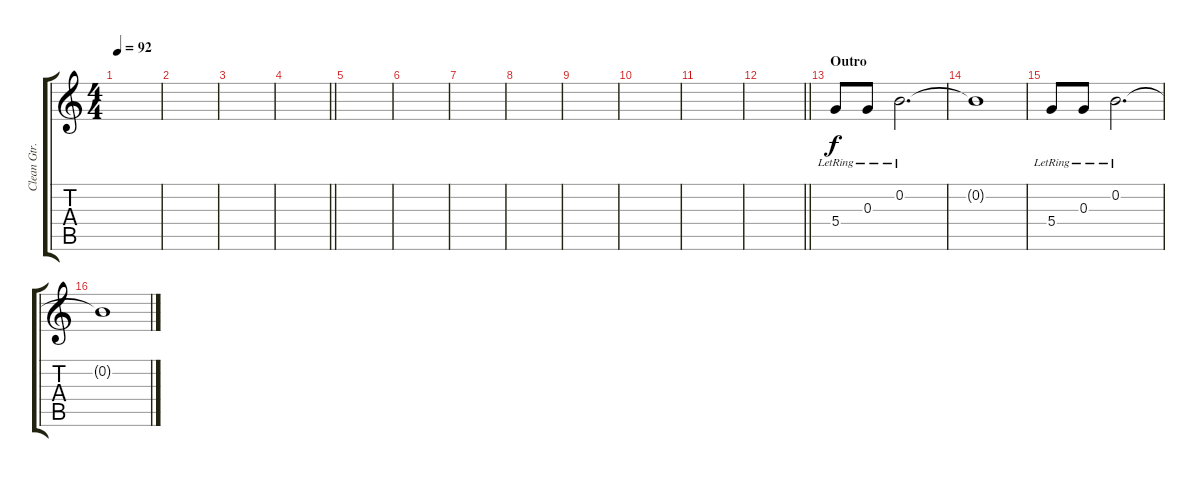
\track ("Clean Gtr. 2" "Clean Gtr.") {instrument electricguitarclean}
\staff {score tabs}
\tuning (E4 B3 G3 D3 A2 D2) {hide}
\ts (4 4)
\tempo 92
\clef g2
\ks c
|
|
|
\barLineRight lightlight
|
\section ("" "")
|
|
|
|
|
|
|
\barLineRight lightlight
|
\section ("" "Outro")
5.4{lr}.8 0.3{lr}.8 0.2{lr}.2{d} |
0.2{t}.1 |
5.4{lr}.8 0.3{lr}.8 0.2{lr}.2{d} |
0.2{t}.1
